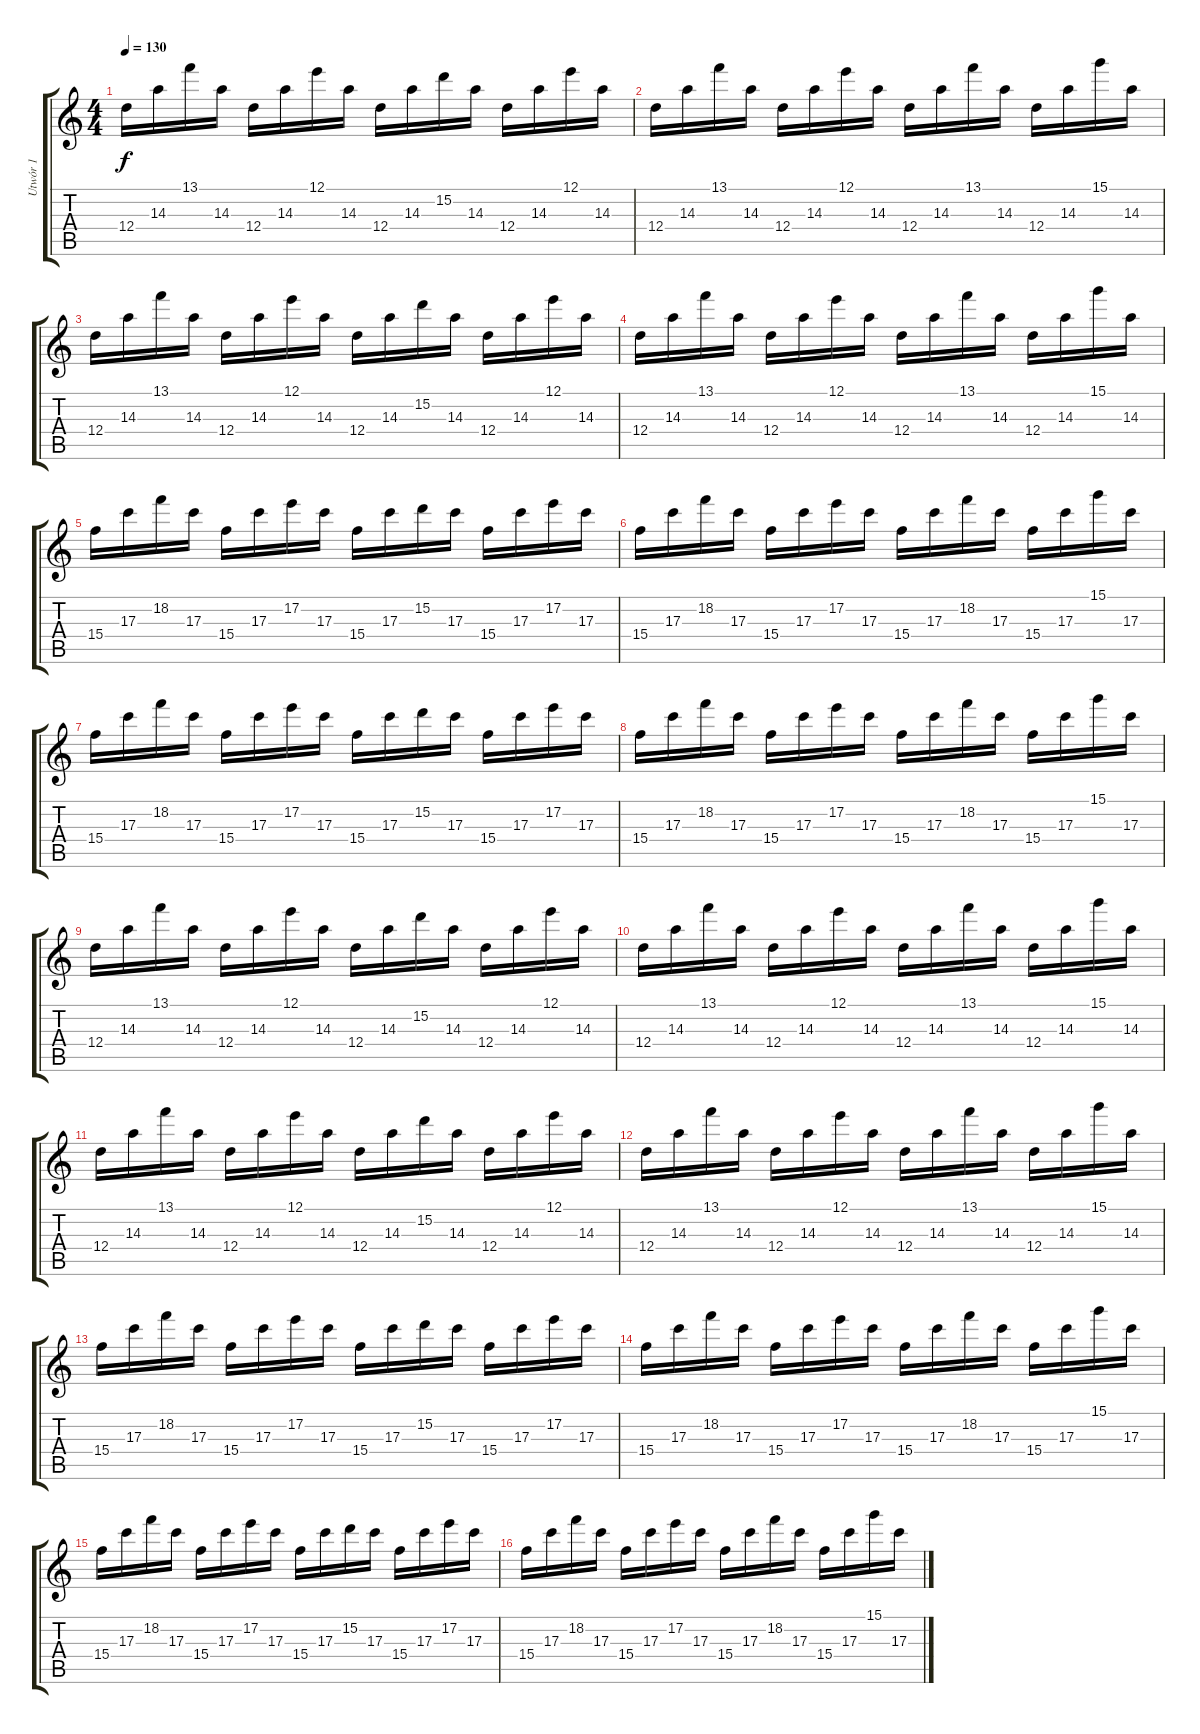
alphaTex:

\track ("Utwór 1" "Utwór 1") {instrument overdrivenguitar}
\staff {score tabs}
\tuning (E4 B3 G3 D3 A2 E2) {hide}
\ts (4 4)
\tempo 130
\clef g2
\ks c
12.4.16{dy f} 14.3.16 13.1.16 14.3.16 12.4.16 14.3.16 12.1.16 14.3.16 12.4.16 14.3.16 15.2.16 14.3.16 12.4.16 14.3.16 12.1.16 14.3.16 |
12.4.16 14.3.16 13.1.16 14.3.16 12.4.16 14.3.16 12.1.16 14.3.16 12.4.16 14.3.16 13.1.16 14.3.16 12.4.16 14.3.16 15.1.16 14.3.16 |
12.4.16 14.3.16 13.1.16 14.3.16 12.4.16 14.3.16 12.1.16 14.3.16 12.4.16 14.3.16 15.2.16 14.3.16 12.4.16 14.3.16 12.1.16 14.3.16 |
12.4.16 14.3.16 13.1.16 14.3.16 12.4.16 14.3.16 12.1.16 14.3.16 12.4.16 14.3.16 13.1.16 14.3.16 12.4.16 14.3.16 15.1.16 14.3.16 |
15.4.16 17.3.16 18.2.16 17.3.16 15.4.16 17.3.16 17.2.16 17.3.16 15.4.16 17.3.16 15.2.16 17.3.16 15.4.16 17.3.16 17.2.16 17.3.16 |
15.4.16 17.3.16 18.2.16 17.3.16 15.4.16 17.3.16 17.2.16 17.3.16 15.4.16 17.3.16 18.2.16 17.3.16 15.4.16 17.3.16 15.1.16 17.3.16 |
15.4.16 17.3.16 18.2.16 17.3.16 15.4.16 17.3.16 17.2.16 17.3.16 15.4.16 17.3.16 15.2.16 17.3.16 15.4.16 17.3.16 17.2.16 17.3.16 |
15.4.16 17.3.16 18.2.16 17.3.16 15.4.16 17.3.16 17.2.16 17.3.16 15.4.16 17.3.16 18.2.16 17.3.16 15.4.16 17.3.16 15.1.16 17.3.16 |
12.4.16 14.3.16 13.1.16 14.3.16 12.4.16 14.3.16 12.1.16 14.3.16 12.4.16 14.3.16 15.2.16 14.3.16 12.4.16 14.3.16 12.1.16 14.3.16 |
12.4.16 14.3.16 13.1.16 14.3.16 12.4.16 14.3.16 12.1.16 14.3.16 12.4.16 14.3.16 13.1.16 14.3.16 12.4.16 14.3.16 15.1.16 14.3.16 |
12.4.16 14.3.16 13.1.16 14.3.16 12.4.16 14.3.16 12.1.16 14.3.16 12.4.16 14.3.16 15.2.16 14.3.16 12.4.16 14.3.16 12.1.16 14.3.16 |
12.4.16 14.3.16 13.1.16 14.3.16 12.4.16 14.3.16 12.1.16 14.3.16 12.4.16 14.3.16 13.1.16 14.3.16 12.4.16 14.3.16 15.1.16 14.3.16 |
15.4.16 17.3.16 18.2.16 17.3.16 15.4.16 17.3.16 17.2.16 17.3.16 15.4.16 17.3.16 15.2.16 17.3.16 15.4.16 17.3.16 17.2.16 17.3.16 |
15.4.16 17.3.16 18.2.16 17.3.16 15.4.16 17.3.16 17.2.16 17.3.16 15.4.16 17.3.16 18.2.16 17.3.16 15.4.16 17.3.16 15.1.16 17.3.16 |
15.4.16 17.3.16 18.2.16 17.3.16 15.4.16 17.3.16 17.2.16 17.3.16 15.4.16 17.3.16 15.2.16 17.3.16 15.4.16 17.3.16 17.2.16 17.3.16 |
15.4.16 17.3.16 18.2.16 17.3.16 15.4.16 17.3.16 17.2.16 17.3.16 15.4.16 17.3.16 18.2.16 17.3.16 15.4.16 17.3.16 15.1.16 17.3.16
